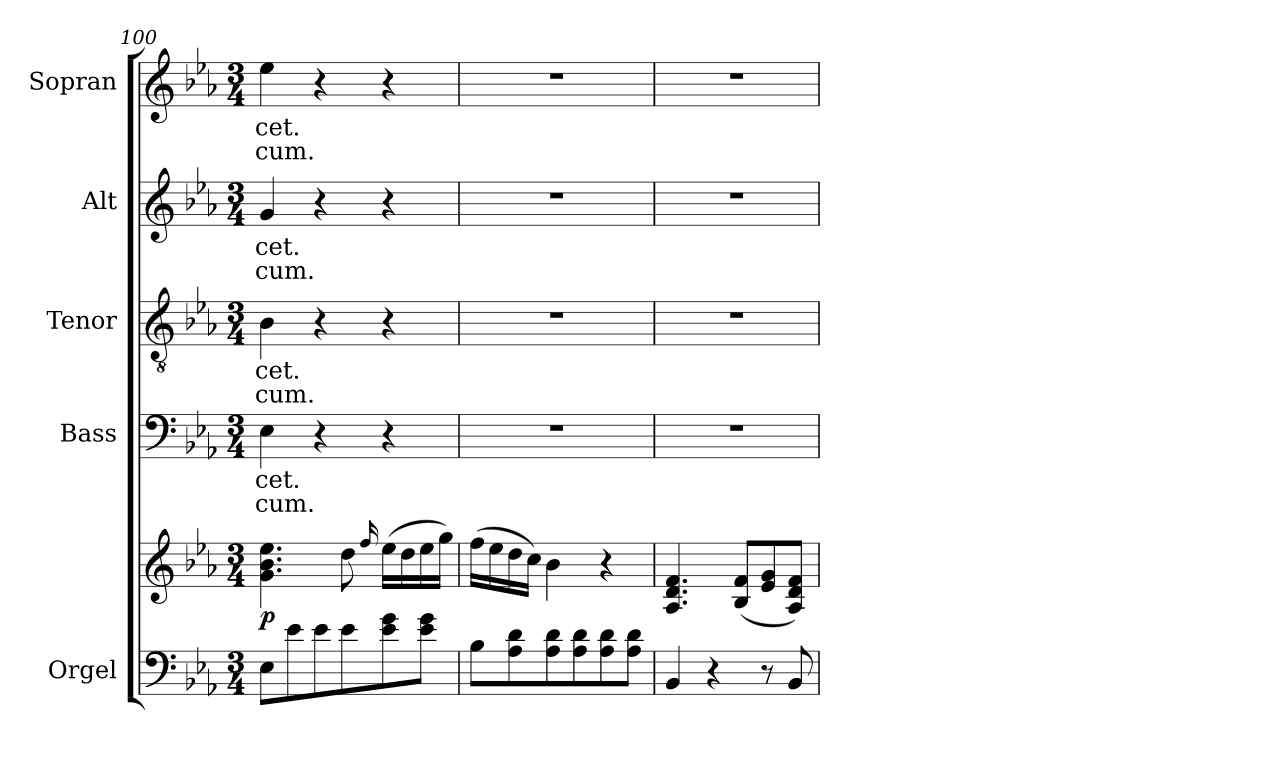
**kern	**kern	**dynam	**kern	**text	**text	**kern	**text	**text	**kern	**text	**text	**kern	**text	**text
*part5	*part5	*part5	*part4	*part4	*part4	*part3	*part3	*part3	*part2	*part2	*part2	*part1	*part1	*part1
*staff6	*staff5	*staff5/6	*staff4	*staff4	*staff4	*staff3	*staff3	*staff3	*staff2	*staff2	*staff2	*staff1	*staff1	*staff1
*I"Orgel	*	*	*I"Bass	*	*	*I"Tenor	*	*	*I"Alt	*	*	*I"Sopran	*	*
*I'Org.	*	*	*I'B.	*	*	*I'T.	*	*	*I'A.	*	*	*I'S.	*	*
*clefF4	*clefG2	*	*clefF4	*	*	*clefGv2	*	*	*clefG2	*	*	*clefG2	*	*
*k[b-e-a-]	*k[b-e-a-]	*	*k[b-e-a-]	*	*	*k[b-e-a-]	*	*	*k[b-e-a-]	*	*	*k[b-e-a-]	*	*
*E-:	*E-:	*	*E-:	*	*	*E-:	*	*	*E-:	*	*	*E-:	*	*
*M3/4	*M3/4	*	*M3/4	*	*	*M3/4	*	*	*M3/4	*	*	*M3/4	*	*
=100	=100	=100	=100	=100	=100	=100	=100	=100	=100	=100	=100	=100	=100	=100
!	!	!LO:DY:b	!	!LO:LY:b	!LO:LY:b	!	!LO:LY:b	!LO:LY:b	!	!LO:LY:b	!LO:LY:b	!	!LO:LY:b	!LO:LY:b
8E-\L	4.g\ 4.b-\ 4.ee-\	p	4E-\	-cet.	-cum.	4B-\	-cet.	-cum.	4g/	-cet.	-cum.	4ee-\	-cet.	-cum.
8e-\	.	.	.	.	.	.	.	.	.	.	.	.	.	.
8e-\	.	.	4r	.	.	4r	.	.	4r	.	.	4r	.	.
8e-\	8dd\	.	.	.	.	.	.	.	.	.	.	.	.	.
.	16qqff/	.	.	.	.	.	.	.	.	.	.	.	.	.
8e-\ 8g\	(>16ee-\LL	.	4r	.	.	4r	.	.	4r	.	.	4r	.	.
.	16dd\	.	.	.	.	.	.	.	.	.	.	.	.	.
8e-\ 8g\J	16ee-\	.	.	.	.	.	.	.	.	.	.	.	.	.
.	16gg\JJ)	.	.	.	.	.	.	.	.	.	.	.	.	.
=101	=101	=101	=101	=101	=101	=101	=101	=101	=101	=101	=101	=101	=101	=101
8B-\L	(>16ff\LL	.	2.r	.	.	2.r	.	.	2.r	.	.	2.r	.	.
.	16ee-\	.	.	.	.	.	.	.	.	.	.	.	.	.
8A-\ 8d\	16dd\	.	.	.	.	.	.	.	.	.	.	.	.	.
.	16cc\JJ)	.	.	.	.	.	.	.	.	.	.	.	.	.
8A-\ 8d\	4b-\	.	.	.	.	.	.	.	.	.	.	.	.	.
8A-\ 8d\	.	.	.	.	.	.	.	.	.	.	.	.	.	.
8A-\ 8d\	4r	.	.	.	.	.	.	.	.	.	.	.	.	.
8A-\ 8d\J	.	.	.	.	.	.	.	.	.	.	.	.	.	.
=102	=102	=102	=102	=102	=102	=102	=102	=102	=102	=102	=102	=102	=102	=102
4BB-/	4.A-/ 4.d/ 4.f/	.	2.r	.	.	2.r	.	.	2.r	.	.	2.r	.	.
4r	.	.	.	.	.	.	.	.	.	.	.	.	.	.
.	(<8B-/ 8f/L	.	.	.	.	.	.	.	.	.	.	.	.	.
8r	8e-/ 8g/	.	.	.	.	.	.	.	.	.	.	.	.	.
8BB-/	8A-/ 8d/ 8f/J)	.	.	.	.	.	.	.	.	.	.	.	.	.
=	=	=	=	=	=	=	=	=	=	=	=	=	=	=
*-	*-	*-	*-	*-	*-	*-	*-	*-	*-	*-	*-	*-	*-	*-
